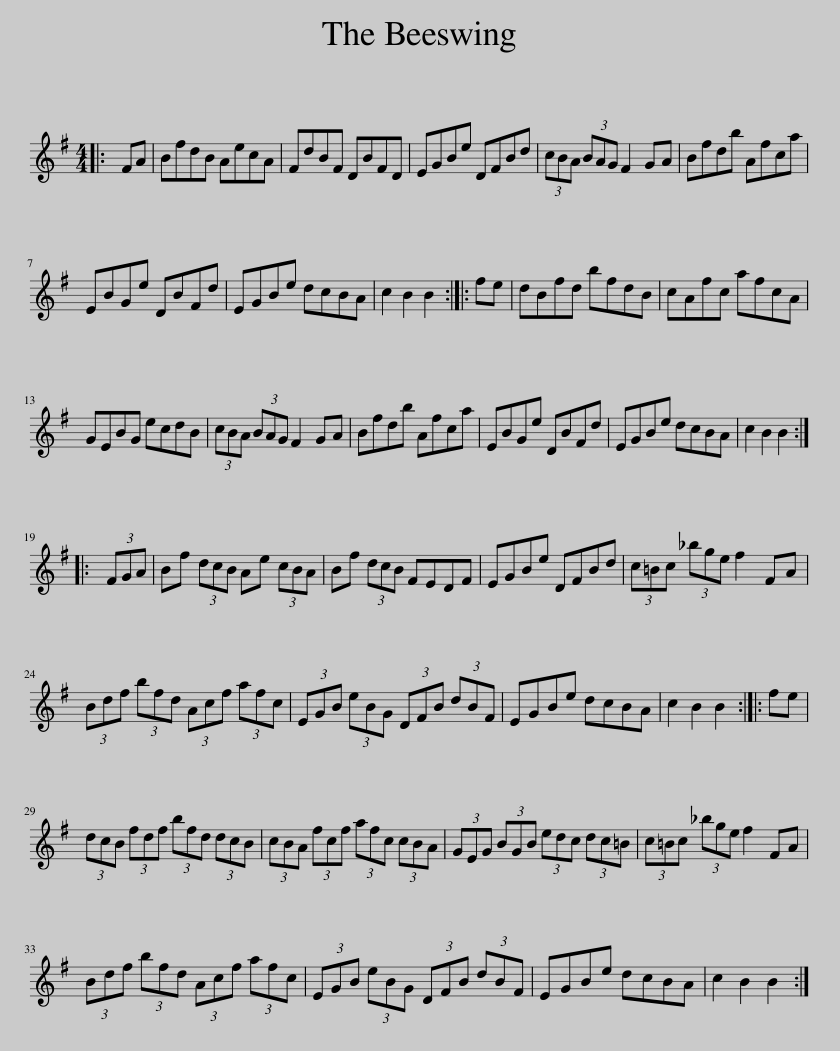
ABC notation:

X:1
L:1/8
M:4/4
I:linebreak $
K:G
V:1 treble
V:1
|: FA | BfdB AecA | FdBF DBFD | EGBe DFBd | (3cBA (3BAG F2 GA | %5
 Bfdb Afca |$ EBGe DBFd | EGBe dcBA | c2 B2 B2 :: fe | %10
 dBfd bfdB | cAfc afcA |$ GEBG ecdB | (3cBA (3BAG F2 GA | Bfdb Afca | %15
 EBGe DBFd | EGBe dcBA | c2 B2 B2 ::$ (3FGA | Bf (3dcB Ae (3cBA | %20
 Bf (3dcB FEDF | EGBe DFBd | (3c=Bc (3_bge f2 FA |$ (3Bdf (3bfd (3Acf (3afc | (3EGB (3eBG (3DFB (3dBF | %25
 EGBe dcBA | c2 B2 B2 :: fe |$ (3dcB (3fdf (3bfd (3dcB | (3cBA (3fcf (3afc (3cBA | %30
 (3GEG (3BGB (3edc (3dc=B | (3c=Bc (3_bge f2 FA |$ (3Bdf (3bfd (3Acf (3afc | (3EGB (3eBG (3DFB (3dBF | EGBe dcBA | %35
 c2 B2 B2 :| %36
